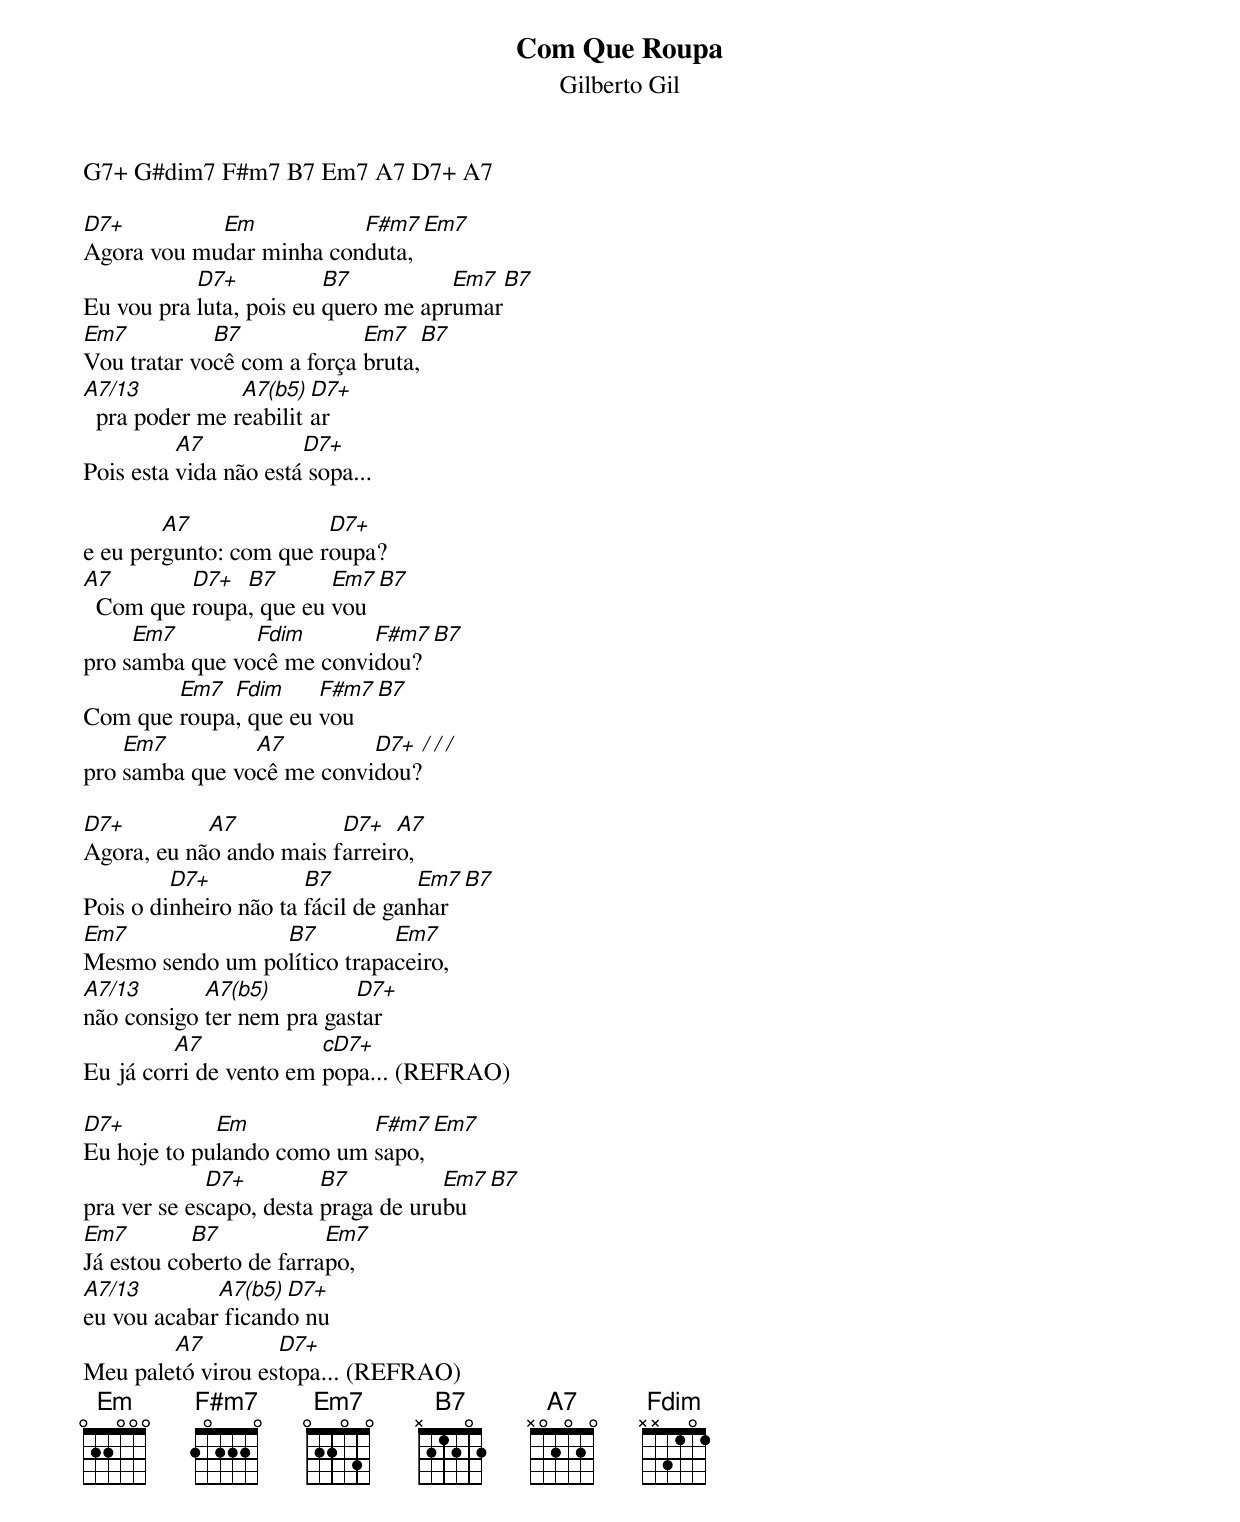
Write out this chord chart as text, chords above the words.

Com Que Roupa
Gilberto Gil

G7+ G#dim7 F#m7 B7 Em7 A7 D7+ A7

D7+         Em           F#m7   Em7
Agora vou mudar minha conduta,
           D7+           B7          Em7  B7
Eu vou pra luta, pois eu quero me aprumar
Em7          B7             Em7   B7
Vou tratar você com a força bruta,
A7/13           A7(b5) D7+
  pra poder me reabilitar
          A7           D7+
Pois esta vida não está sopa...

        A7              D7+
e eu pergunto: com que roupa?
A7        D7+  B7       Em7 B7
  Com que roupa, que eu vou
     Em7        Fdim       F#m7   B7
pro samba que você me convidou?
        Em7  Fdim     F#m7   B7
Com que roupa, que eu vou
    Em7         A7         D7+   /  /  /
pro samba que você me convidou?

D7+         A7           D7+   A7
Agora, eu não ando mais farreiro,
         D7+           B7          Em7  B7
Pois o dinheiro não ta fácil de ganhar
Em7              B7          Em7
Mesmo sendo um político trapaceiro,
A7/13       A7(b5)         D7+
não consigo ter nem pra gastar
         A7             cD7+
Eu já corri de vento em popa... (REFRAO)

D7+          Em            F#m7   Em7
Eu hoje to pulando como um sapo,
             D7+         B7          Em7  B7
pra ver se escapo, desta praga de urubu
Em7        B7            Em7
Já estou coberto de farrapo,
A7/13        A7(b5) D7+
eu vou acabar ficando nu
        A7         D7+
Meu paletó virou estopa... (REFRAO)
